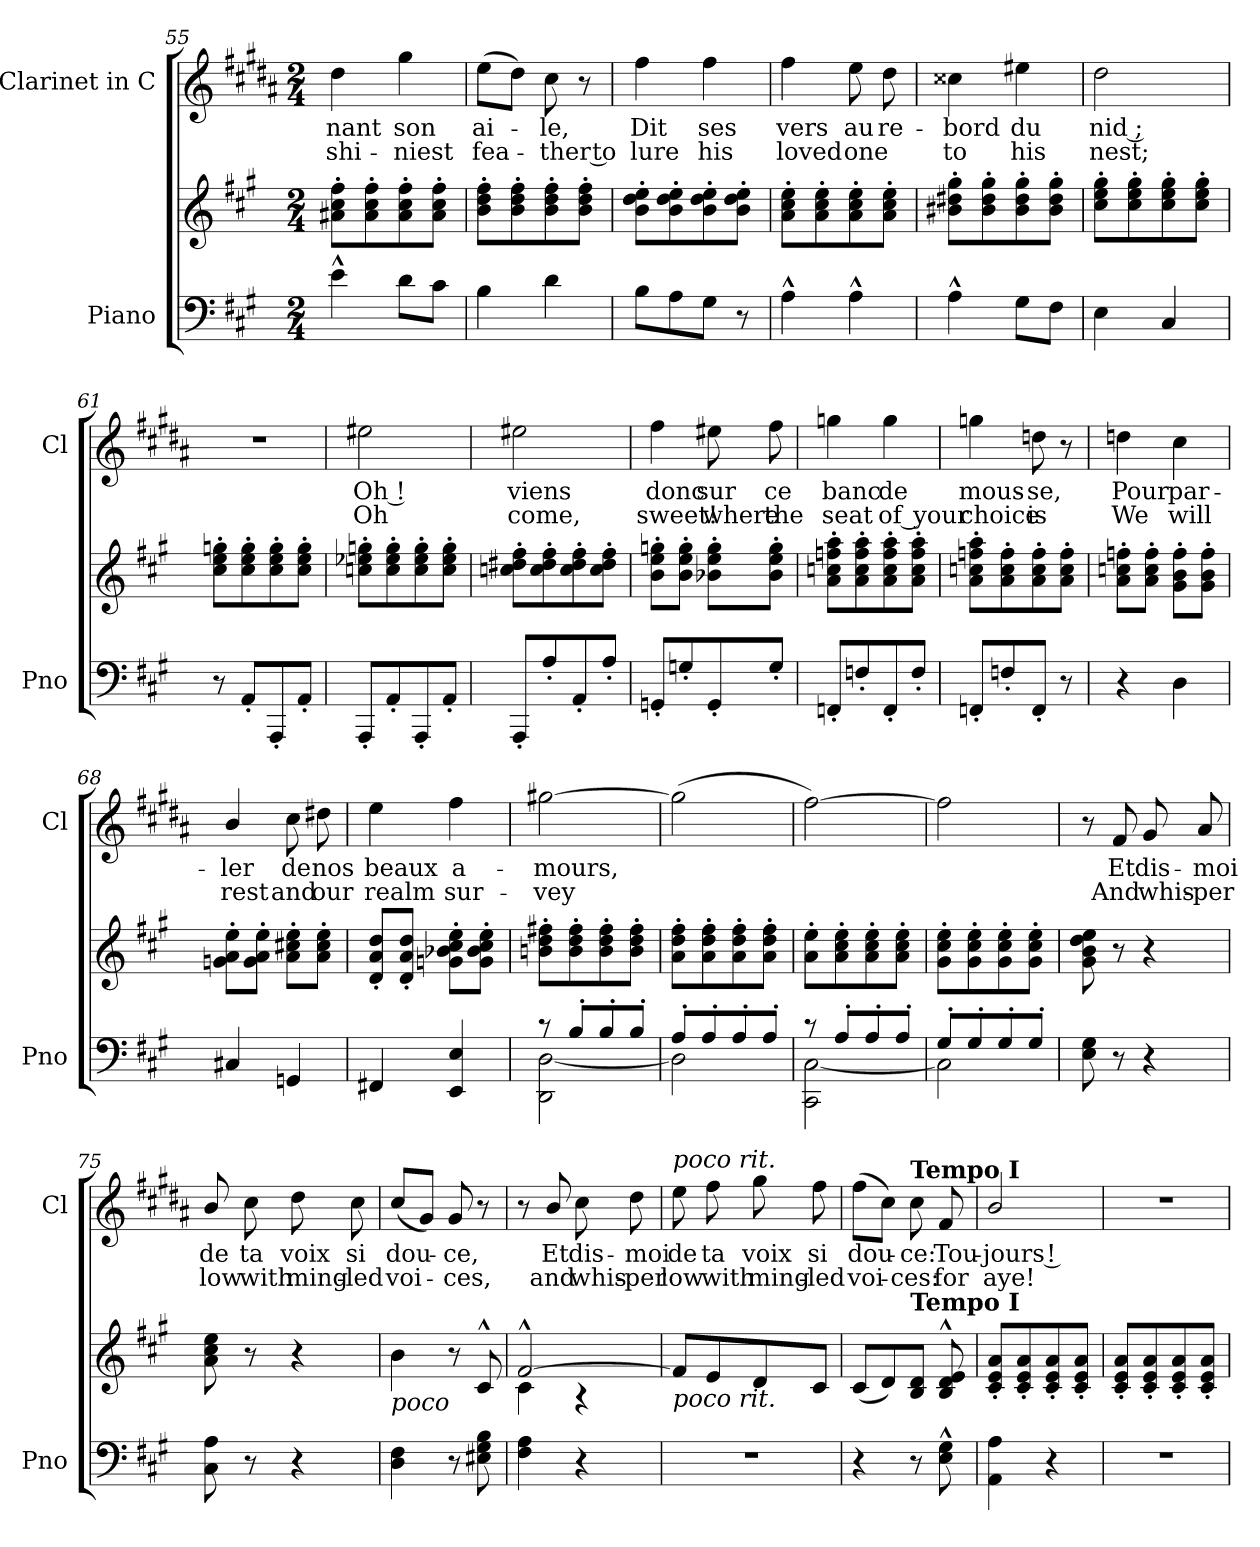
**kern	**kern	**kern	**text	**text
*part2	*part2	*part1	*part1	*part1
*staff3	*staff2	*staff1	*staff1	*staff1
*I"Piano	*	*I"Clarinet in C	*	*
*I'Pno	*	*I'Cl	*	*
*clefF4	*clefG2	*clefG2	*	*
*	*	*ITrd1c2	*	*
*k[f#c#g#]	*k[f#c#g#]	*k[f#c#g#]	*	*
*M2/4	*M2/4	*M2/4	*	*
=55	=55	=55	=55	=55
!	!	!	!LO:LY:b	!LO:LY:b
4e^^\	8a#X\' 8cc#\' 8ff#\'L	4cc#\	-nant	shi-
.	8a#\' 8cc#\' 8ff#\'	.	.	.
!	!	!	!LO:LY:b	!LO:LY:b
8d\L	8a#\' 8cc#\' 8ff#\'	4ff#\	son	-niest
8c#\J	8a#\' 8cc#\' 8ff#\'J	.	.	.
=56	=56	=56	=56	=56
!	!	!	!LO:LY:b	!LO:LY:b
4B\	8b\' 8dd\' 8ff#\'L	(8dd\L	ai-	fea-
.	8b\' 8dd\' 8ff#\'	8cc#\J)	.	.
!	!	!	!LO:LY:b	!LO:LY:b
4d\	8b\' 8dd\' 8ff#\'	8b\	-le,	-ther to
.	8b\' 8dd\' 8ff#\'J	8r	.	.
=57	=57	=57	=57	=57
!	!	!	!LO:LY:b	!LO:LY:b
8B\L	8b\' 8dd\' 8ee\'L	4ee\	Dit	lure
8A\	8b\' 8dd\' 8ee\'	.	.	.
!	!	!	!LO:LY:b	!LO:LY:b
8G#\J	8b\' 8dd\' 8ee\'	4ee\	ses	his
8r	8b\' 8dd\' 8ee\'J	.	.	.
=58	=58	=58	=58	=58
!	!	!	!LO:LY:b	!LO:LY:b
4A^^\	8a\' 8cc#\' 8ee\'L	4ee\	vers	loved
.	8a\' 8cc#\' 8ee\'	.	.	.
!	!	!	!LO:LY:b	!LO:LY:b
4A^^\	8a\' 8cc#\' 8ee\'	8dd\	au	one
!	!	!	!LO:LY:b	!
.	8a\' 8cc#\' 8ee\'J	8cc#\	re-	.
=59	=59	=59	=59	=59
!	!	!	!LO:LY:b	!LO:LY:b
4A^^\	8b#X\' 8dd#X\' 8gg#\'L	4b#X\	-bord	to
.	8b#\' 8dd#\' 8gg#\'	.	.	.
!	!	!	!LO:LY:b	!LO:LY:b
8G#\L	8b#\' 8dd#\' 8gg#\'	4dd#X\	du	his
8F#\J	8b#\' 8dd#\' 8gg#\'J	.	.	.
!!LO:LB:g=z
=60	=60	=60	=60	=60
!	!	!	!LO:LY:b	!LO:LY:b
4E\	8cc#\' 8ee\' 8gg#\'L	2cc#\	nid ;	nest;
.	8cc#\' 8ee\' 8gg#\'	.	.	.
4C#/	8cc#\' 8ee\' 8gg#\'	.	.	.
.	8cc#\' 8ee\' 8gg#\'J	.	.	.
=61	=61	=61	=61	=61
8r	8cc#\' 8ee\' 8ggn\'L	2r	.	.
8AA'/L	8cc#\' 8ee\' 8gg\'	.	.	.
8AAA'/	8cc#\' 8ee\' 8gg\'	.	.	.
8AA'/J	8cc#\' 8ee\' 8gg\'J	.	.	.
=62	=62	=62	=62	=62
!	!	!	!LO:LY:b	!LO:LY:b
8AAA'/L	8ccn\' 8ee-X\' 8ggn\'L	2dd#X\	Oh !	Oh
8AA'/	8cc\' 8ee-\' 8gg\'	.	.	.
8AAA'/	8cc\' 8ee-\' 8gg\'	.	.	.
8AA'/J	8cc\' 8ee-\' 8gg\'J	.	.	.
=63	=63	=63	=63	=63
!	!	!	!LO:LY:b	!LO:LY:b
8AAA'/L	8ccn\' 8dd#X\' 8ff#\'L	2dd#X\	viens	come,
8A'/	8cc\' 8dd#\' 8ff#\'	.	.	.
8AA'/	8cc\' 8dd#\' 8ff#\'	.	.	.
8A'/J	8cc\' 8dd#\' 8ff#\'J	.	.	.
=64	=64	=64	=64	=64
!	!	!	!LO:LY:b	!LO:LY:b
8GGn'/L	8b\' 8ee\' 8ggn\'L	4ee\	donc	sweet!
8Gn'/	8b\' 8ee\' 8gg\'J	.	.	.
!	!	!	!LO:LY:b	!LO:LY:b
8GG'/	8b-X\' 8ee\' 8gg\'L	8dd#X\	sur	where
!	!	!	!LO:LY:b	!LO:LY:b
8G'/J	8b-\' 8ee\' 8gg\'J	8ee\	ce	the
=65	=65	=65	=65	=65
!	!	!	!LO:LY:b	!LO:LY:b
8FFn'/L	8a\' 8ccn\' 8ffn\' 8aa\'L	4ffn\	banc	seat
8Fn'/	8a\' 8cc\' 8ff\' 8aa\'	.	.	.
!	!	!	!LO:LY:b	!LO:LY:b
8FF'/	8a\' 8cc\' 8ff\' 8aa\'	4ff\	de	of your
8F'/J	8a\' 8cc\' 8ff\' 8aa\'J	.	.	.
!!LO:LB:g=z
=66	=66	=66	=66	=66
!	!	!	!LO:LY:b	!LO:LY:b
8FFn'/L	8a\' 8ccn\' 8ffn\' 8aa\'L	4ffn\	mous-	choice
8Fn'/	8a\' 8cc\' 8ff\'	.	.	.
!	!	!	!LO:LY:b	!LO:LY:b
8FF'/J	8a\' 8cc\' 8ff\'	8ccn\	-se,	is
8r	8a\' 8cc\' 8ff\'J	8r	.	.
=67	=67	=67	=67	=67
!	!	!	!LO:LY:b	!LO:LY:b
4r	8a\' 8ccn\' 8ffn\'L	4ccn\	Pour	We
.	8a\' 8cc\' 8ff\'J	.	.	.
!	!	!	!LO:LY:b	!LO:LY:b
4D\	8g#\' 8b\' 8ff\'L	4b\	par-	will
.	8g#\' 8b\' 8ff\'J	.	.	.
=68	=68	=68	=68	=68
!	!	!	!LO:LY:b	!LO:LY:b
4C#X/	8gn\' 8a\' 8ee\'L	4a/	-ler	rest
.	8g\' 8a\' 8ee\'J	.	.	.
!	!	!	!LO:LY:b	!LO:LY:b
4GGn/	8a\' 8cc#X\' 8ee\'L	8b\	de	and
!	!	!	!LO:LY:b	!LO:LY:b
.	8a\' 8cc#\' 8ee\'J	8cc#X\	nos	our
=69	=69	=69	=69	=69
!	!	!	!LO:LY:b	!LO:LY:b
4FF#X/	8d/' 8a/' 8dd/'L	4dd\	beaux	realm
.	8d/' 8a/' 8dd/'J	.	.	.
!	!	!	!LO:LY:b	!LO:LY:b
4EE/ 4E/	8gn\' 8b-X\' 8cc#\' 8ee\'L	4ee\	a-	sur-
.	8g\' 8b-\' 8cc#\' 8ee\'J	.	.	.
=70	=70	=70	=70	=70
*^	*	*	*	*
!	!	!	!	!LO:LY:b	!LO:LY:b
8r	2DD\ [2D\	8bn\' 8dd\' 8ff#X\'L	[2ff#X\	-mours,	-vey
8B'/L	.	8b\' 8dd\' 8ff#\'	.	.	.
8B'/	.	8b\' 8dd\' 8ff#\'	.	.	.
8B'/J	.	8b\' 8dd\' 8ff#\'J	.	.	.
=71	=71	=71	=71	=71	=71
8A'/L	2D\]	8a\' 8dd\' 8ff#\'L	(2ff#\]	.	.
8A'/	.	8a\' 8dd\' 8ff#\'	.	.	.
8A'/	.	8a\' 8dd\' 8ff#\'	.	.	.
8A'/J	.	8a\' 8dd\' 8ff#\'J	.	.	.
!!LO:LB:g=z
=72	=72	=72	=72	=72	=72
8r	2CC#\ [2C#\	8a\' 8ee\'L	[2ee\)	.	.
8A'/L	.	8a\' 8cc#\' 8ee\'	.	.	.
8A'/	.	8a\' 8cc#\' 8ee\'	.	.	.
8A'/J	.	8a\' 8cc#\' 8ee\'J	.	.	.
=73	=73	=73	=73	=73	=73
8G#'/L	2C#\]	8g#\' 8cc#\' 8ee\'L	2ee\]	.	.
8G#'/	.	8g#\' 8cc#\' 8ee\'	.	.	.
8G#'/	.	8g#\' 8cc#\' 8ee\'	.	.	.
8G#'/J	.	8g#\' 8cc#\' 8ee\'J	.	.	.
*v	*v	*	*	*	*
=74	=74	=74	=74	=74
8E\ 8G#\	8g#\ 8b\ 8dd\ 8ee\	8r	.	.
!	!	!	!LO:LY:b	!LO:LY:b
8r	8r	8e/	Et	And
!	!	!	!LO:LY:b	!LO:LY:b
4r	4r	8f#/	dis-	whis-
!	!	!	!LO:LY:b	!LO:LY:b
.	.	8g#/	-moi	-per
=75	=75	=75	=75	=75
!	!	!	!LO:LY:b	!LO:LY:b
8C#\ 8A\	8a\ 8cc#\ 8ee\	8a/	de	low
!	!	!	!LO:LY:b	!LO:LY:b
8r	8r	8b\	ta	with
!	!	!	!LO:LY:b	!LO:LY:b
4r	4r	8cc#\	voix	ming-
!	!	!	!LO:LY:b	!LO:LY:b
.	.	8b\	si	-led
=76	=76	=76	=76	=76
!	!LO:TX:b:i:t=poco	!	!	!
!	!	!	!LO:LY:b	!LO:LY:b
4D\ 4F#\	4b\	(8b/L	dou-	voi-
.	.	8f#/J)	.	.
!	!	!	!LO:LY:b	!LO:LY:b
8r	8r	8f#/	-ce,	-ces,
8E#X\ 8G#\ 8B\	8c#^^/	8r	.	.
=77	=77	=77	=77	=77
*	*^	*	*	*
4F#\ 4A\	[2f#^^/	4c#\	8r	.	.
!	!	!	!	!LO:LY:b	!LO:LY:b
.	.	.	8a/	Et	and
!	!	!	!	!LO:LY:b	!LO:LY:b
4r	.	4r	8b\	dis-	whis-
!	!	!	!	!LO:LY:b	!LO:LY:b
.	.	.	8cc#\	-moi	-per
*	*v	*v	*	*	*
=78	=78	=78	=78	=78
!	!	!LO:TX:a:i:t=poco rit.	!	!
!	!LO:TX:b:i:t=poco rit.	!	!	!
!	!	!	!LO:LY:b	!LO:LY:b
2r	8f#/L]	8dd\	de	low
!	!	!	!LO:LY:b	!LO:LY:b
.	8e/	8ee\	ta	with
!	!	!	!LO:LY:b	!LO:LY:b
.	8d/	8ff#\	voix	ming-
!	!	!	!LO:LY:b	!LO:LY:b
.	8c#/J	8ee\	si	-led
!!LO:PB:g=z
=79	=79	=79	=79	=79
!	!	!	!LO:LY:b	!LO:LY:b
4r	(8c#/L	(8ee\L	dou-	voi-
.	8d/)	8b\J)	.	.
!	!	!LO:TX:a:B:t=Tempo I	!	!
!	!LO:TX:a:B:t=Tempo I	!	!	!
!	!	!	!LO:LY:b	!LO:LY:b
8r	8B/ 8d/J	8b\	-ce:	-ces:
!	!	!	!LO:LY:b	!LO:LY:b
8E\^^ 8G#\^^	8B/^^ 8d/^^ 8e/^^	8e/	Tou-	for
=80	=80	=80	=80	=80
!	!	!	!LO:LY:b	!LO:LY:b
4AA\ 4A\	8c#/' 8e/' 8a/'L	2a/	-jours !	aye!
.	8c#/' 8e/' 8a/'	.	.	.
4r	8c#/' 8e/' 8a/'	.	.	.
.	8c#/' 8e/' 8a/'J	.	.	.
=81	=81	=81	=81	=81
2r	8c#/' 8e/' 8a/'L	2r	.	.
.	8c#/' 8e/' 8a/'	.	.	.
.	8c#/' 8e/' 8a/'	.	.	.
.	8c#/' 8e/' 8a/'J	.	.	.
=	=	=	=	=
*-	*-	*-	*-	*-
